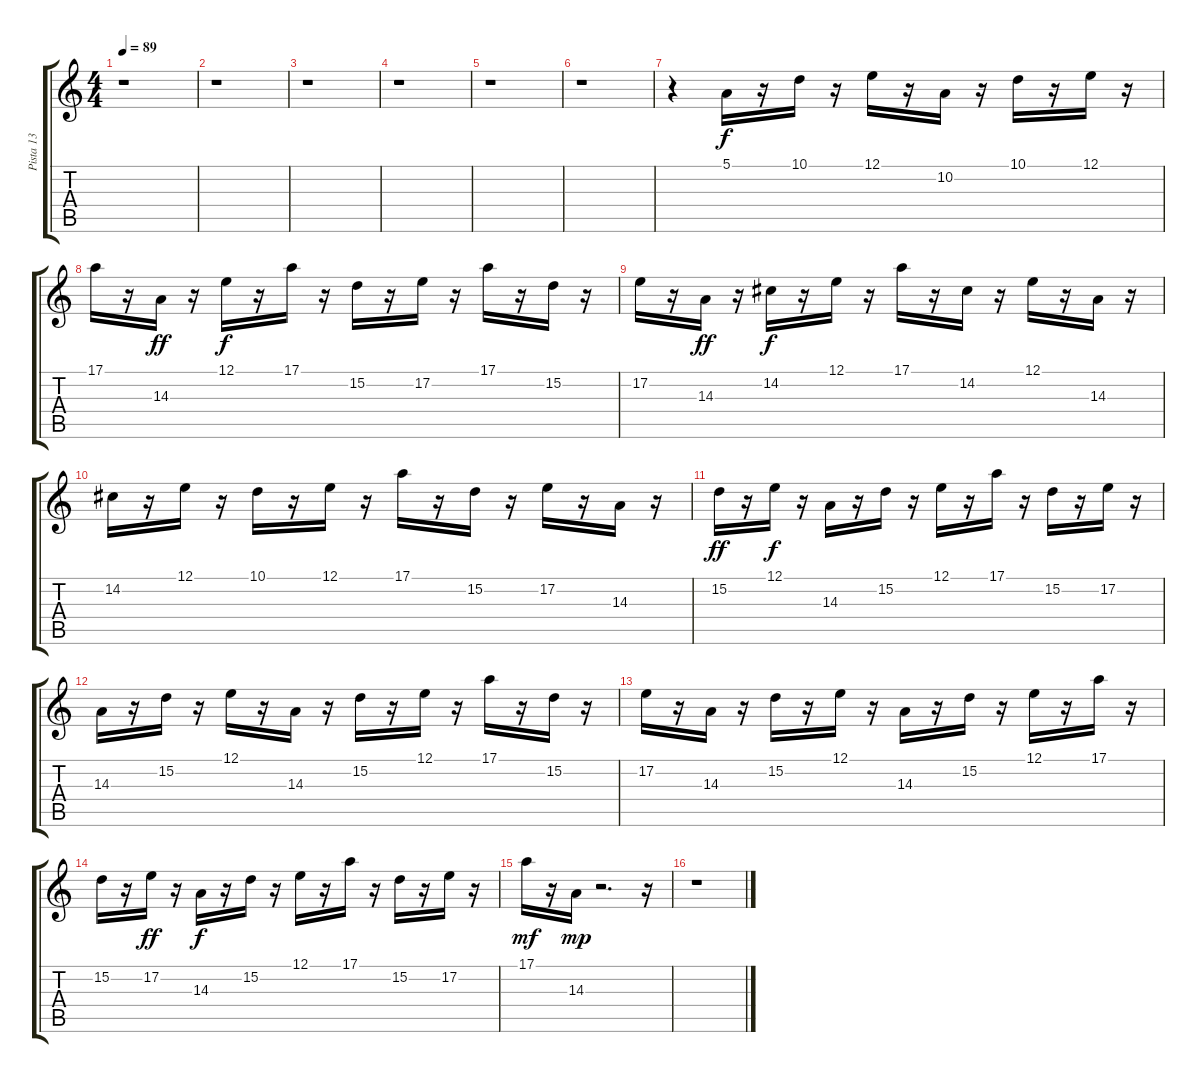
\track ("Pista 13" "Pista 13") {instrument fx5brightness}
\staff {score tabs}
\tuning (E4 B3 G3 D3 A2 E2) {hide}
\ts (4 4)
\tempo 89
\clef g2
\ks c
r.1{dy pp} |
r.1 |
r.1 |
r.1 |
r.1 |
r.1 |
r.4 5.1.16{dy f} r.16 10.1.16 r.16 12.1.16 r.16 10.2.16 r.16 10.1.16 r.16 12.1.16 r.16 |
17.1.16 r.16 14.3.16{dy ff} r.16 12.1.16{dy f} r.16 17.1.16 r.16 15.2.16 r.16 17.2.16 r.16 17.1.16 r.16 15.2.16 r.16 |
17.2.16 r.16 14.3.16{dy ff} r.16 14.2.16{dy f} r.16 12.1.16 r.16 17.1.16 r.16 14.2.16 r.16 12.1.16 r.16 14.3.16 r.16 |
14.2.16 r.16 12.1.16 r.16 10.1.16 r.16 12.1.16 r.16 17.1.16 r.16 15.2.16 r.16 17.2.16 r.16 14.3.16 r.16 |
15.2.16{dy ff} r.16 12.1.16{dy f} r.16 14.3.16 r.16 15.2.16 r.16 12.1.16 r.16 17.1.16 r.16 15.2.16 r.16 17.2.16 r.16 |
14.3.16 r.16 15.2.16 r.16 12.1.16 r.16 14.3.16 r.16 15.2.16 r.16 12.1.16 r.16 17.1.16 r.16 15.2.16 r.16 |
17.2.16 r.16 14.3.16 r.16 15.2.16 r.16 12.1.16 r.16 14.3.16 r.16 15.2.16 r.16 12.1.16 r.16 17.1.16 r.16 |
15.2.16 r.16 17.2.16{dy ff} r.16 14.3.16{dy f} r.16 15.2.16 r.16 12.1.16 r.16 17.1.16 r.16 15.2.16 r.16 17.2.16 r.16 |
17.1.16{dy mf} r.16 14.3.16{dy mp} r.2{d} r.16 |
r.1
